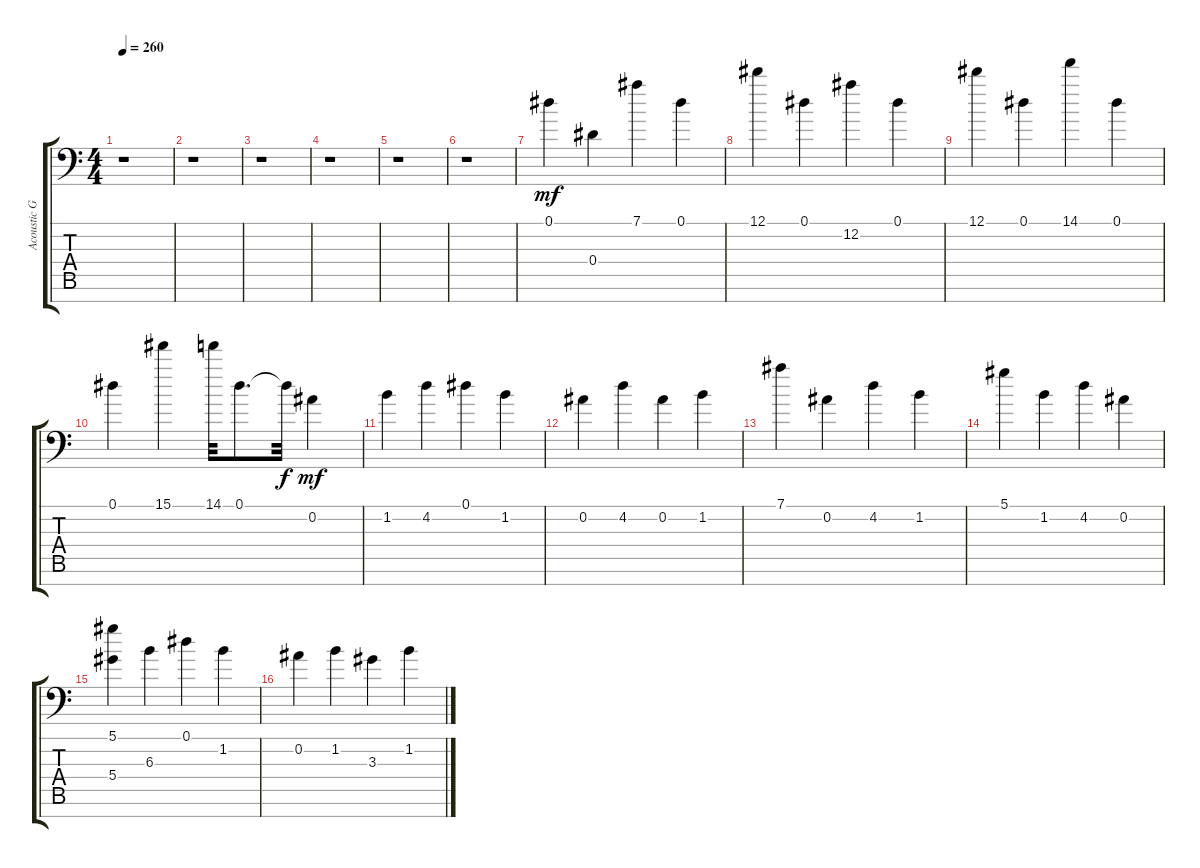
\track ("Acoustic Guitar" "Acoustic G") {instrument acousticguitarsteel}
\staff {score tabs}
\tuning (Eb4 Bb3 F3 Eb3 Bb2 F2 Bb1) {hide}
\ts (4 4)
\tempo 260
\clef f4
\ks c
r.1{dy mp} |
r.1 |
r.1 |
r.1 |
r.1 |
r.1 |
0.1.4{dy mf} 0.4.4 7.1.4 0.1.4 |
12.1.4 0.1.4 12.2.4 0.1.4 |
12.1.4 0.1.4 14.1.4 0.1.4 |
0.1.4 15.1.4 14.1.32 0.1.8{d} 0.1{t}.32{dy f} 0.2.4{dy mf} |
1.2.4 4.2.4 0.1.4 1.2.4 |
0.2.4 4.2.4 0.2.4 1.2.4 |
7.1.4 0.2.4 4.2.4 1.2.4 |
5.1.4 1.2.4 4.2.4 0.2.4 |
(5.1 5.4).4 6.3.4 0.1.4 1.2.4 |
0.2.4 1.2.4 3.3.4 1.2.4
